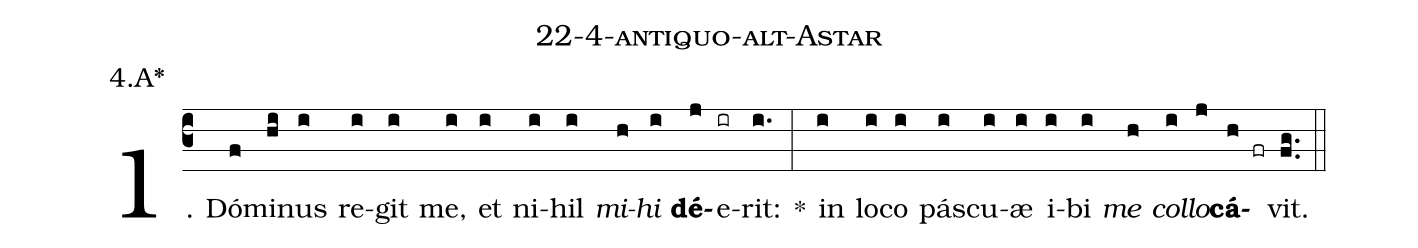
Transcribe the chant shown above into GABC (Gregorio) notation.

name: 22-4-antiquo-alt-Astar;
annotation: 4.A*;
%%
(c3)1. Dó(f)mi(hi)nus(i) re(i)git(i) me,(i) et(i) ni(i)hil(i) <i>mi</i>(h)<i>hi</i>(i) <b>dé</b>(j)e(ir)rit:(i.) *(:) in(i) lo(i)co(i) pás(i)cu(i)æ(i) i(i)bi(i) <i>me</i>(h) <i>col</i>(i)<i>lo</i>(j)<b>cá</b>(h fr)vit.(fg..) (::)
